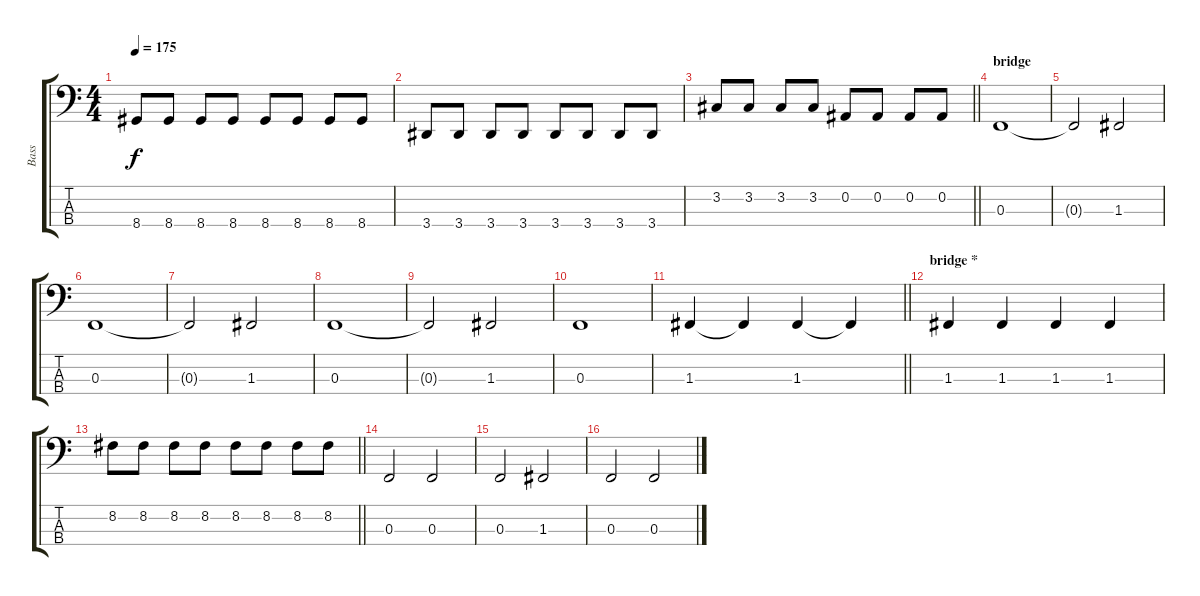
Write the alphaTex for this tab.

\track ("Bass" "Bass") {instrument electricbassfinger}
\staff {score tabs}
\tuning (Eb2 Bb1 F1 C1) {hide}
\ts (4 4)
\tempo 175
\clef f4
\ks c
8.4.8{dy f} 8.4.8 8.4.8 8.4.8 8.4.8 8.4.8 8.4.8 8.4.8 |
3.4.8 3.4.8 3.4.8 3.4.8 3.4.8 3.4.8 3.4.8 3.4.8 |
\barLineRight lightlight
3.2.8 3.2.8 3.2.8 3.2.8 0.2.8 0.2.8 0.2.8 0.2.8 |
\section ("" "bridge")
0.3.1 |
0.3{t}.2 1.3.2 |
0.3.1 |
0.3{t}.2 1.3.2 |
0.3.1 |
0.3{t}.2 1.3.2 |
0.3.1 |
\barLineRight lightlight
1.3.4 1.3{t}.4 1.3.4 1.3{t}.4 |
\section ("" "bridge *")
1.3.4 1.3.4 1.3.4 1.3.4 |
\barLineRight lightlight
8.2.8 8.2.8 8.2.8 8.2.8 8.2.8 8.2.8 8.2.8 8.2.8 |
0.3.2 0.3.2 |
0.3.2 1.3.2 |
0.3.2 0.3.2
